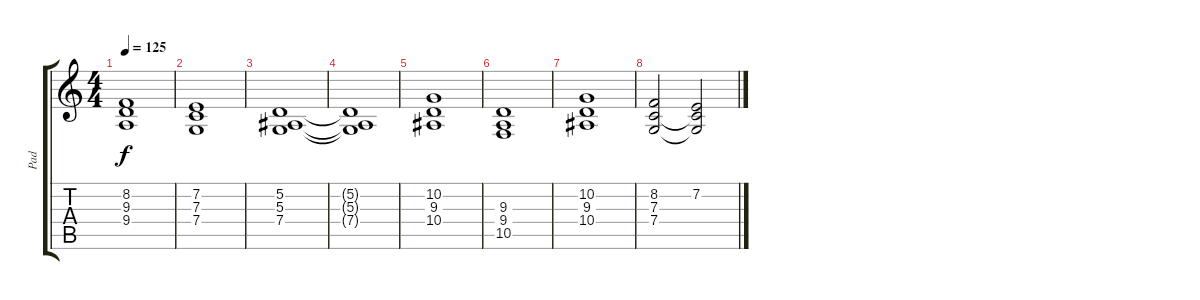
\track ("Pad" "Pad") {instrument synthstrings2}
\staff {score tabs}
\tuning (D4 A3 F3 C3 G2 D2) {hide}
\ts (4 4)
\tempo 125
\clef g2
\ks c
(8.2 9.3 9.4).1{dy f} |
(7.2 7.3 7.4).1 |
(5.2 5.3 7.4).1 |
(5.2{t} 5.3{t} 7.4{t}).1 |
(10.2 9.3 10.4).1 |
(9.3 9.4 10.5).1 |
(10.2 9.3 10.4).1 |
(8.2 7.3 7.4).2 (7.2 7.3{t} 7.4{t}).2
